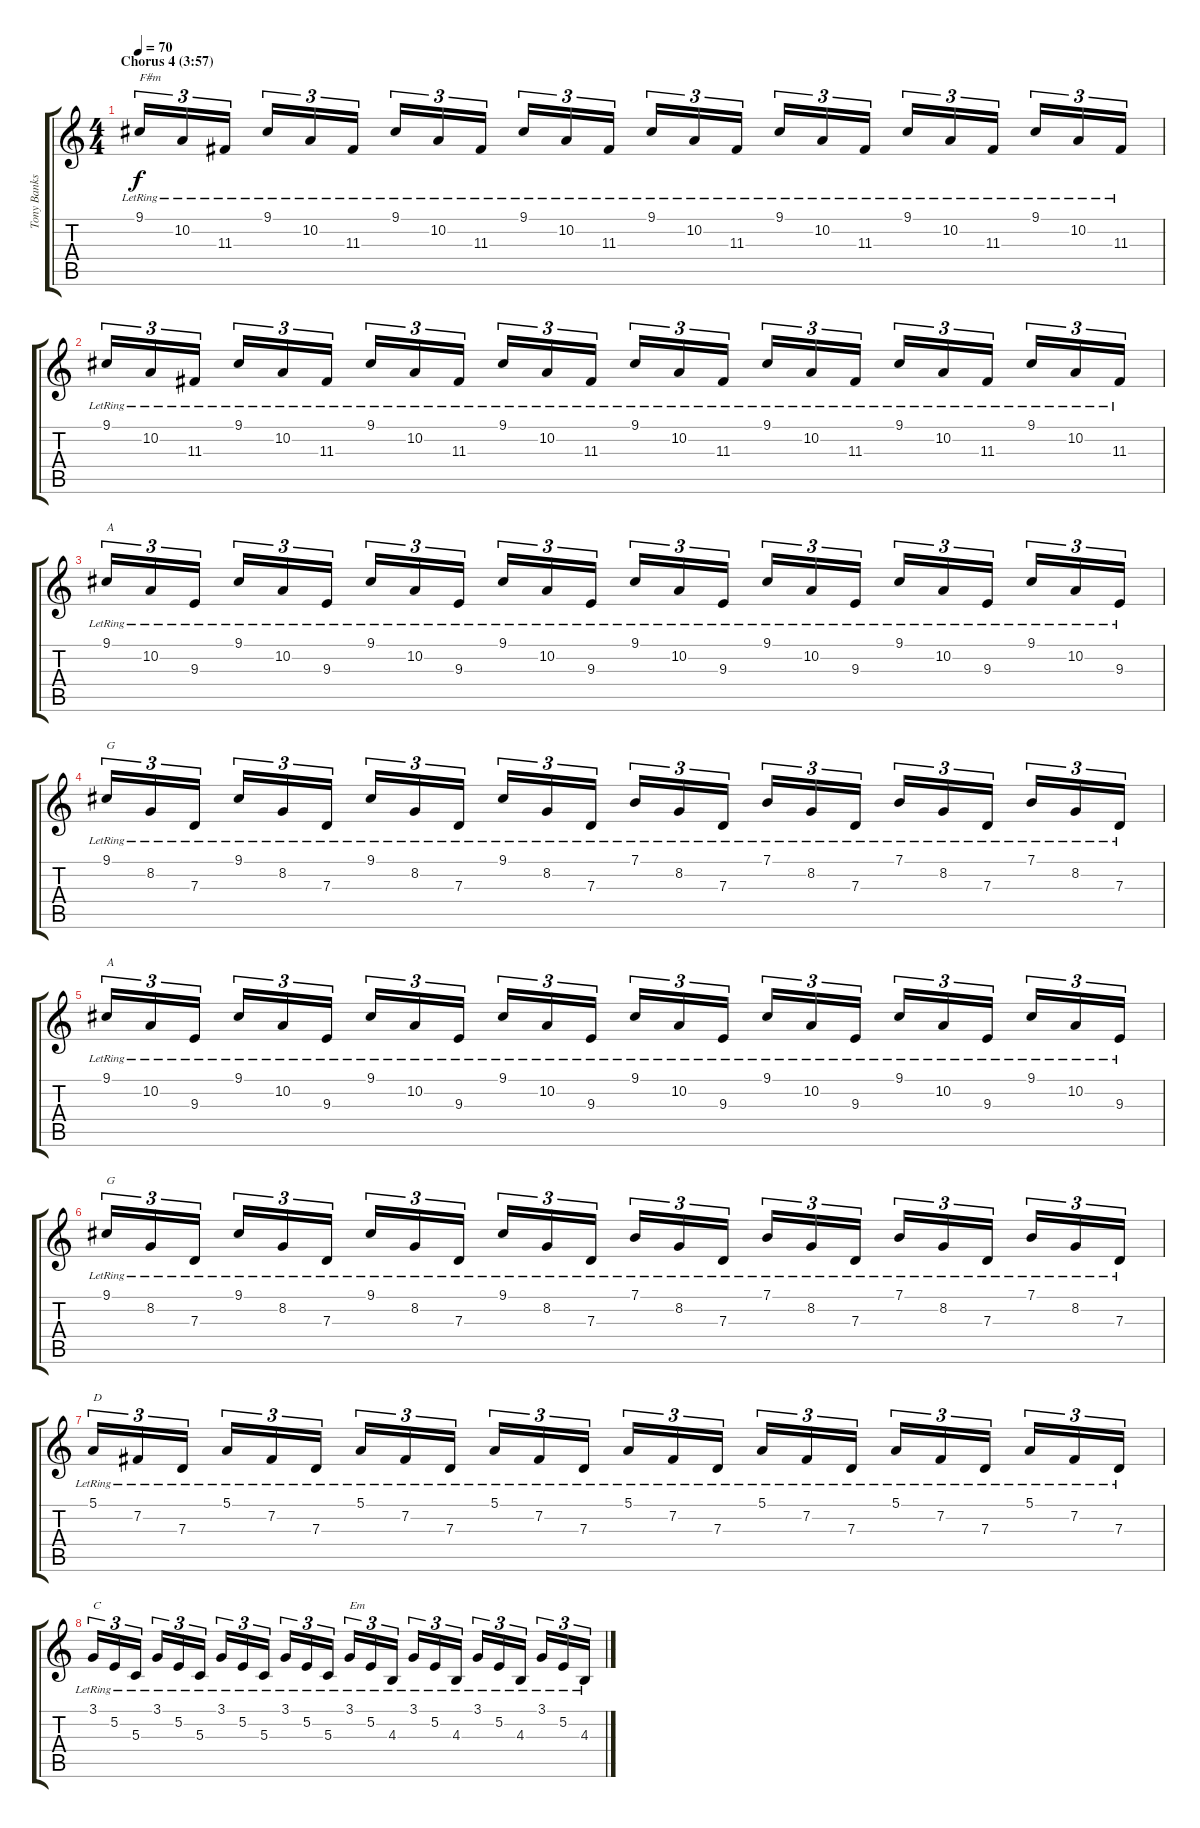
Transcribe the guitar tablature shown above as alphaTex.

\track ("Tony Banks (keyboard)" "Tony Banks") {instrument electricpiano2}
\staff {score tabs}
\tuning (E4 B3 G3 D3 A2 E2) {hide}
\ts (4 4)
\section ("" "Chorus 4 (3:57)")
\tempo 70
\clef g2
\ks c
9.1{lr}.16{tu (3 2) txt "F#m" dy f} 10.2{lr}.16{tu (3 2)} 11.3{lr}.16{tu (3 2) beam splitsecondary} 9.1{lr}.16{tu (3 2)} 10.2{lr}.16{tu (3 2)} 11.3{lr}.16{tu (3 2)} 9.1{lr}.16{tu (3 2)} 10.2{lr}.16{tu (3 2)} 11.3{lr}.16{tu (3 2) beam splitsecondary} 9.1{lr}.16{tu (3 2)} 10.2{lr}.16{tu (3 2)} 11.3{lr}.16{tu (3 2)} 9.1{lr}.16{tu (3 2)} 10.2{lr}.16{tu (3 2)} 11.3{lr}.16{tu (3 2) beam splitsecondary} 9.1{lr}.16{tu (3 2)} 10.2{lr}.16{tu (3 2)} 11.3{lr}.16{tu (3 2)} 9.1{lr}.16{tu (3 2)} 10.2{lr}.16{tu (3 2)} 11.3{lr}.16{tu (3 2) beam splitsecondary} 9.1{lr}.16{tu (3 2)} 10.2{lr}.16{tu (3 2)} 11.3{lr}.16{tu (3 2)} |
9.1{lr}.16{tu (3 2)} 10.2{lr}.16{tu (3 2)} 11.3{lr}.16{tu (3 2) beam splitsecondary} 9.1{lr}.16{tu (3 2)} 10.2{lr}.16{tu (3 2)} 11.3{lr}.16{tu (3 2)} 9.1{lr}.16{tu (3 2)} 10.2{lr}.16{tu (3 2)} 11.3{lr}.16{tu (3 2) beam splitsecondary} 9.1{lr}.16{tu (3 2)} 10.2{lr}.16{tu (3 2)} 11.3{lr}.16{tu (3 2)} 9.1{lr}.16{tu (3 2)} 10.2{lr}.16{tu (3 2)} 11.3{lr}.16{tu (3 2) beam splitsecondary} 9.1{lr}.16{tu (3 2)} 10.2{lr}.16{tu (3 2)} 11.3{lr}.16{tu (3 2)} 9.1{lr}.16{tu (3 2)} 10.2{lr}.16{tu (3 2)} 11.3{lr}.16{tu (3 2) beam splitsecondary} 9.1{lr}.16{tu (3 2)} 10.2{lr}.16{tu (3 2)} 11.3{lr}.16{tu (3 2)} |
9.1{lr}.16{tu (3 2) txt "A"} 10.2{lr}.16{tu (3 2)} 9.3{lr}.16{tu (3 2) beam splitsecondary} 9.1{lr}.16{tu (3 2)} 10.2{lr}.16{tu (3 2)} 9.3{lr}.16{tu (3 2)} 9.1{lr}.16{tu (3 2)} 10.2{lr}.16{tu (3 2)} 9.3{lr}.16{tu (3 2) beam splitsecondary} 9.1{lr}.16{tu (3 2)} 10.2{lr}.16{tu (3 2)} 9.3{lr}.16{tu (3 2)} 9.1{lr}.16{tu (3 2)} 10.2{lr}.16{tu (3 2)} 9.3{lr}.16{tu (3 2) beam splitsecondary} 9.1{lr}.16{tu (3 2)} 10.2{lr}.16{tu (3 2)} 9.3{lr}.16{tu (3 2)} 9.1{lr}.16{tu (3 2)} 10.2{lr}.16{tu (3 2)} 9.3{lr}.16{tu (3 2) beam splitsecondary} 9.1{lr}.16{tu (3 2)} 10.2{lr}.16{tu (3 2)} 9.3{lr}.16{tu (3 2)} |
9.1{lr}.16{tu (3 2) txt "G"} 8.2{lr}.16{tu (3 2)} 7.3{lr}.16{tu (3 2) beam splitsecondary} 9.1{lr}.16{tu (3 2)} 8.2{lr}.16{tu (3 2)} 7.3{lr}.16{tu (3 2)} 9.1{lr}.16{tu (3 2)} 8.2{lr}.16{tu (3 2)} 7.3{lr}.16{tu (3 2) beam splitsecondary} 9.1{lr}.16{tu (3 2)} 8.2{lr}.16{tu (3 2)} 7.3{lr}.16{tu (3 2)} 7.1{lr}.16{tu (3 2)} 8.2{lr}.16{tu (3 2)} 7.3{lr}.16{tu (3 2) beam splitsecondary} 7.1{lr}.16{tu (3 2)} 8.2{lr}.16{tu (3 2)} 7.3{lr}.16{tu (3 2)} 7.1{lr}.16{tu (3 2)} 8.2{lr}.16{tu (3 2)} 7.3{lr}.16{tu (3 2) beam splitsecondary} 7.1{lr}.16{tu (3 2)} 8.2{lr}.16{tu (3 2)} 7.3{lr}.16{tu (3 2)} |
9.1{lr}.16{tu (3 2) txt "A"} 10.2{lr}.16{tu (3 2)} 9.3{lr}.16{tu (3 2) beam splitsecondary} 9.1{lr}.16{tu (3 2)} 10.2{lr}.16{tu (3 2)} 9.3{lr}.16{tu (3 2)} 9.1{lr}.16{tu (3 2)} 10.2{lr}.16{tu (3 2)} 9.3{lr}.16{tu (3 2) beam splitsecondary} 9.1{lr}.16{tu (3 2)} 10.2{lr}.16{tu (3 2)} 9.3{lr}.16{tu (3 2)} 9.1{lr}.16{tu (3 2)} 10.2{lr}.16{tu (3 2)} 9.3{lr}.16{tu (3 2) beam splitsecondary} 9.1{lr}.16{tu (3 2)} 10.2{lr}.16{tu (3 2)} 9.3{lr}.16{tu (3 2)} 9.1{lr}.16{tu (3 2)} 10.2{lr}.16{tu (3 2)} 9.3{lr}.16{tu (3 2) beam splitsecondary} 9.1{lr}.16{tu (3 2)} 10.2{lr}.16{tu (3 2)} 9.3{lr}.16{tu (3 2)} |
9.1{lr}.16{tu (3 2) txt "G"} 8.2{lr}.16{tu (3 2)} 7.3{lr}.16{tu (3 2) beam splitsecondary} 9.1{lr}.16{tu (3 2)} 8.2{lr}.16{tu (3 2)} 7.3{lr}.16{tu (3 2)} 9.1{lr}.16{tu (3 2)} 8.2{lr}.16{tu (3 2)} 7.3{lr}.16{tu (3 2) beam splitsecondary} 9.1{lr}.16{tu (3 2)} 8.2{lr}.16{tu (3 2)} 7.3{lr}.16{tu (3 2)} 7.1{lr}.16{tu (3 2)} 8.2{lr}.16{tu (3 2)} 7.3{lr}.16{tu (3 2) beam splitsecondary} 7.1{lr}.16{tu (3 2)} 8.2{lr}.16{tu (3 2)} 7.3{lr}.16{tu (3 2)} 7.1{lr}.16{tu (3 2)} 8.2{lr}.16{tu (3 2)} 7.3{lr}.16{tu (3 2) beam splitsecondary} 7.1{lr}.16{tu (3 2)} 8.2{lr}.16{tu (3 2)} 7.3{lr}.16{tu (3 2)} |
5.1{lr}.16{tu (3 2) txt "D"} 7.2{lr}.16{tu (3 2)} 7.3{lr}.16{tu (3 2) beam splitsecondary} 5.1{lr}.16{tu (3 2)} 7.2{lr}.16{tu (3 2)} 7.3{lr}.16{tu (3 2)} 5.1{lr}.16{tu (3 2)} 7.2{lr}.16{tu (3 2)} 7.3{lr}.16{tu (3 2) beam splitsecondary} 5.1{lr}.16{tu (3 2)} 7.2{lr}.16{tu (3 2)} 7.3{lr}.16{tu (3 2)} 5.1{lr}.16{tu (3 2)} 7.2{lr}.16{tu (3 2)} 7.3{lr}.16{tu (3 2) beam splitsecondary} 5.1{lr}.16{tu (3 2)} 7.2{lr}.16{tu (3 2)} 7.3{lr}.16{tu (3 2)} 5.1{lr}.16{tu (3 2)} 7.2{lr}.16{tu (3 2)} 7.3{lr}.16{tu (3 2) beam splitsecondary} 5.1{lr}.16{tu (3 2)} 7.2{lr}.16{tu (3 2)} 7.3{lr}.16{tu (3 2)} |
3.1{lr}.16{tu (3 2) txt "C"} 5.2{lr}.16{tu (3 2)} 5.3{lr}.16{tu (3 2) beam splitsecondary} 3.1{lr}.16{tu (3 2)} 5.2{lr}.16{tu (3 2)} 5.3{lr}.16{tu (3 2)} 3.1{lr}.16{tu (3 2)} 5.2{lr}.16{tu (3 2)} 5.3{lr}.16{tu (3 2) beam splitsecondary} 3.1{lr}.16{tu (3 2)} 5.2{lr}.16{tu (3 2)} 5.3{lr}.16{tu (3 2)} 3.1{lr}.16{tu (3 2) txt "Em"} 5.2{lr}.16{tu (3 2)} 4.3{lr}.16{tu (3 2) beam splitsecondary} 3.1{lr}.16{tu (3 2)} 5.2{lr}.16{tu (3 2)} 4.3{lr}.16{tu (3 2)} 3.1{lr}.16{tu (3 2)} 5.2{lr}.16{tu (3 2)} 4.3{lr}.16{tu (3 2) beam splitsecondary} 3.1{lr}.16{tu (3 2)} 5.2{lr}.16{tu (3 2)} 4.3{lr}.16{tu (3 2)}
